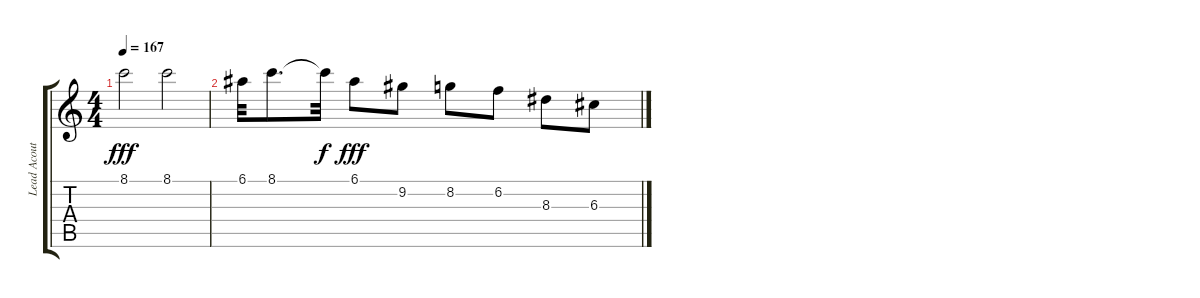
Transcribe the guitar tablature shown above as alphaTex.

\track ("Lead Acoutsic" "Lead Acout") {instrument acousticguitarsteel}
\staff {score tabs}
\tuning (E4 B3 G3 D3 A2 E2) {hide}
\ts (4 4)
\tempo 167
\clef g2
\ks c
8.1.2{dy fff} 8.1.2 |
6.1.32 8.1.8{d} 8.1{t}.32{dy f} 6.1.8{dy fff} 9.2.8 8.2.8 6.2.8 8.3.8 6.3.8
